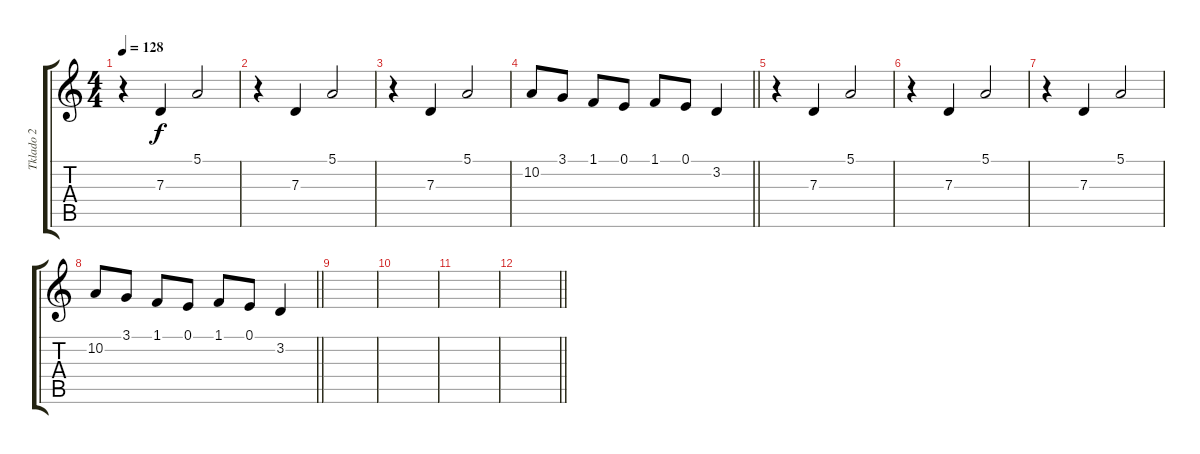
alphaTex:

\track ("Tklado 2" "Tklado 2") {instrument acousticgrandpiano}
\staff {score tabs}
\tuning (E4 B3 G3 D3 A2 E2) {hide}
\ts (4 4)
\tempo 128
\clef g2
\ks c
r.4{dy f} 7.3.4 5.1.2 |
r.4 7.3.4 5.1.2 |
r.4 7.3.4 5.1.2 |
\barLineRight lightlight
10.2.8 3.1.8 1.1.8 0.1.8 1.1.8 0.1.8 3.2.4 |
r.4 7.3.4 5.1.2 |
r.4 7.3.4 5.1.2 |
r.4 7.3.4 5.1.2 |
\barLineRight lightlight
10.2.8 3.1.8 1.1.8 0.1.8 1.1.8 0.1.8 3.2.4 |
|
|
|
\barLineRight lightlight
